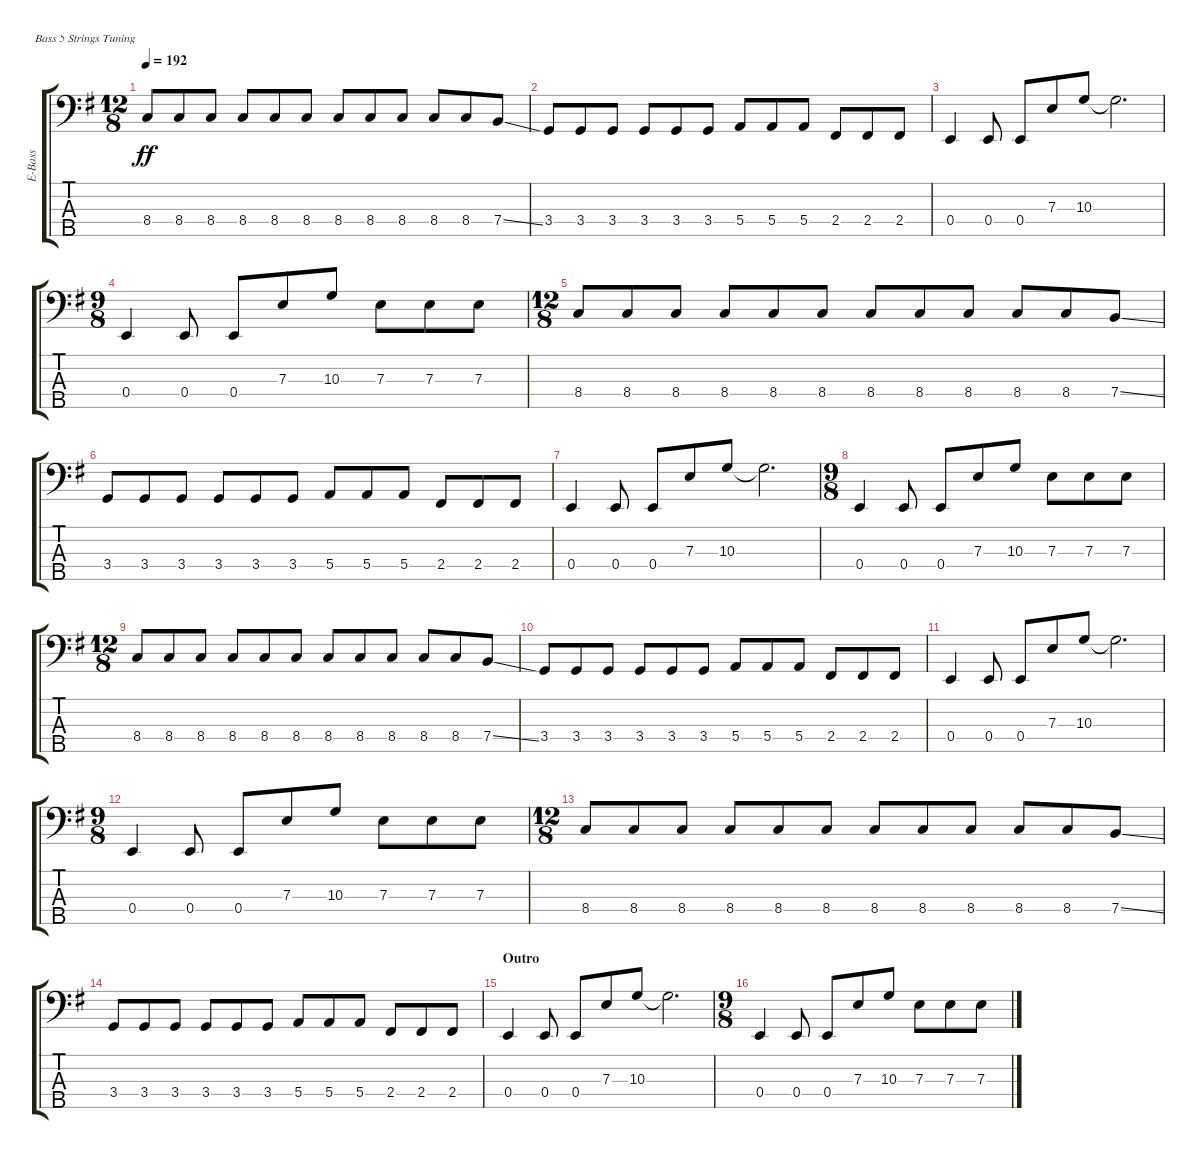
\defaultSystemsLayout 4
\bracketExtendMode groupsimilarinstruments
\otherSystemsTrackNameOrientation horizontal
\track ("Electric Bass" "E-Bass") {multiBarRest instrument electricbassfinger}
\staff {score tabs}
\tuning (G2 D2 A1 E1 B0)
\ts (12 8)
\beaming (8 3 3 3 3)
\tempo 192
\clef f4
\ks g
8.4{acc forcenatural}.8{dy ff} 8.4{acc forcenatural}.8 8.4{acc forcenatural}.8 8.4{acc forcenatural}.8 8.4{acc forcenatural}.8 8.4{acc forcenatural}.8 8.4{acc forcenatural}.8 8.4{acc forcenatural}.8 8.4{acc forcenatural}.8 8.4{acc forcenatural}.8 8.4{acc forcenatural}.8 7.4{ss acc forcenatural}.8 |
3.4{acc forcenatural}.8 3.4{acc forcenatural}.8 3.4{acc forcenatural}.8 3.4{acc forcenatural}.8 3.4{acc forcenatural}.8 3.4{acc forcenatural}.8 5.4{acc forcenatural}.8 5.4{acc forcenatural}.8 5.4{acc forcenatural}.8 2.4{acc #}.8 2.4{acc #}.8 2.4{acc #}.8 |
0.4{acc forcenatural}.4 0.4{acc forcenatural}.8 0.4{acc forcenatural}.8 7.3{acc forcenatural}.8 10.3{acc forcenatural}.8 10.3{t acc forcenatural}.2{d} |
\ts (9 8)
\beaming (8 3 3 3 3)
0.4{acc forcenatural}.4 0.4{acc forcenatural}.8 0.4{acc forcenatural}.8 7.3{acc forcenatural}.8 10.3{acc forcenatural}.8 7.3{acc forcenatural}.8 7.3{acc forcenatural}.8 7.3{acc forcenatural}.8 |
\ts (12 8)
\beaming (8 3 3 3 3)
8.4{acc forcenatural}.8 8.4{acc forcenatural}.8 8.4{acc forcenatural}.8 8.4{acc forcenatural}.8 8.4{acc forcenatural}.8 8.4{acc forcenatural}.8 8.4{acc forcenatural}.8 8.4{acc forcenatural}.8 8.4{acc forcenatural}.8 8.4{acc forcenatural}.8 8.4{acc forcenatural}.8 7.4{ss acc forcenatural}.8 |
3.4{acc forcenatural}.8 3.4{acc forcenatural}.8 3.4{acc forcenatural}.8 3.4{acc forcenatural}.8 3.4{acc forcenatural}.8 3.4{acc forcenatural}.8 5.4{acc forcenatural}.8 5.4{acc forcenatural}.8 5.4{acc forcenatural}.8 2.4{acc #}.8 2.4{acc #}.8 2.4{acc #}.8 |
0.4{acc forcenatural}.4 0.4{acc forcenatural}.8 0.4{acc forcenatural}.8 7.3{acc forcenatural}.8 10.3{acc forcenatural}.8 10.3{t acc forcenatural}.2{d} |
\ts (9 8)
\beaming (8 3 3 3 3)
0.4{acc forcenatural}.4 0.4{acc forcenatural}.8 0.4{acc forcenatural}.8 7.3{acc forcenatural}.8 10.3{acc forcenatural}.8 7.3{acc forcenatural}.8 7.3{acc forcenatural}.8 7.3{acc forcenatural}.8 |
\ts (12 8)
\beaming (8 3 3 3 3)
8.4{acc forcenatural}.8 8.4{acc forcenatural}.8 8.4{acc forcenatural}.8 8.4{acc forcenatural}.8 8.4{acc forcenatural}.8 8.4{acc forcenatural}.8 8.4{acc forcenatural}.8 8.4{acc forcenatural}.8 8.4{acc forcenatural}.8 8.4{acc forcenatural}.8 8.4{acc forcenatural}.8 7.4{ss acc forcenatural}.8 |
3.4{acc forcenatural}.8 3.4{acc forcenatural}.8 3.4{acc forcenatural}.8 3.4{acc forcenatural}.8 3.4{acc forcenatural}.8 3.4{acc forcenatural}.8 5.4{acc forcenatural}.8 5.4{acc forcenatural}.8 5.4{acc forcenatural}.8 2.4{acc #}.8 2.4{acc #}.8 2.4{acc #}.8 |
0.4{acc forcenatural}.4 0.4{acc forcenatural}.8 0.4{acc forcenatural}.8 7.3{acc forcenatural}.8 10.3{acc forcenatural}.8 10.3{t acc forcenatural}.2{d} |
\ts (9 8)
\beaming (8 3 3 3 3)
0.4{acc forcenatural}.4 0.4{acc forcenatural}.8 0.4{acc forcenatural}.8 7.3{acc forcenatural}.8 10.3{acc forcenatural}.8 7.3{acc forcenatural}.8 7.3{acc forcenatural}.8 7.3{acc forcenatural}.8 |
\ts (12 8)
\beaming (8 3 3 3 3)
8.4{acc forcenatural}.8 8.4{acc forcenatural}.8 8.4{acc forcenatural}.8 8.4{acc forcenatural}.8 8.4{acc forcenatural}.8 8.4{acc forcenatural}.8 8.4{acc forcenatural}.8 8.4{acc forcenatural}.8 8.4{acc forcenatural}.8 8.4{acc forcenatural}.8 8.4{acc forcenatural}.8 7.4{ss acc forcenatural}.8 |
3.4{acc forcenatural}.8 3.4{acc forcenatural}.8 3.4{acc forcenatural}.8 3.4{acc forcenatural}.8 3.4{acc forcenatural}.8 3.4{acc forcenatural}.8 5.4{acc forcenatural}.8 5.4{acc forcenatural}.8 5.4{acc forcenatural}.8 2.4{acc #}.8 2.4{acc #}.8 2.4{acc #}.8 |
\section ("" "Outro")
0.4{acc forcenatural}.4 0.4{acc forcenatural}.8 0.4{acc forcenatural}.8 7.3{acc forcenatural}.8 10.3{acc forcenatural}.8 10.3{t acc forcenatural}.2{d} |
\ts (9 8)
\beaming (8 3 3 3 3)
0.4{acc forcenatural}.4 0.4{acc forcenatural}.8 0.4{acc forcenatural}.8 7.3{acc forcenatural}.8 10.3{acc forcenatural}.8 7.3{acc forcenatural}.8 7.3{acc forcenatural}.8 7.3{acc forcenatural}.8
